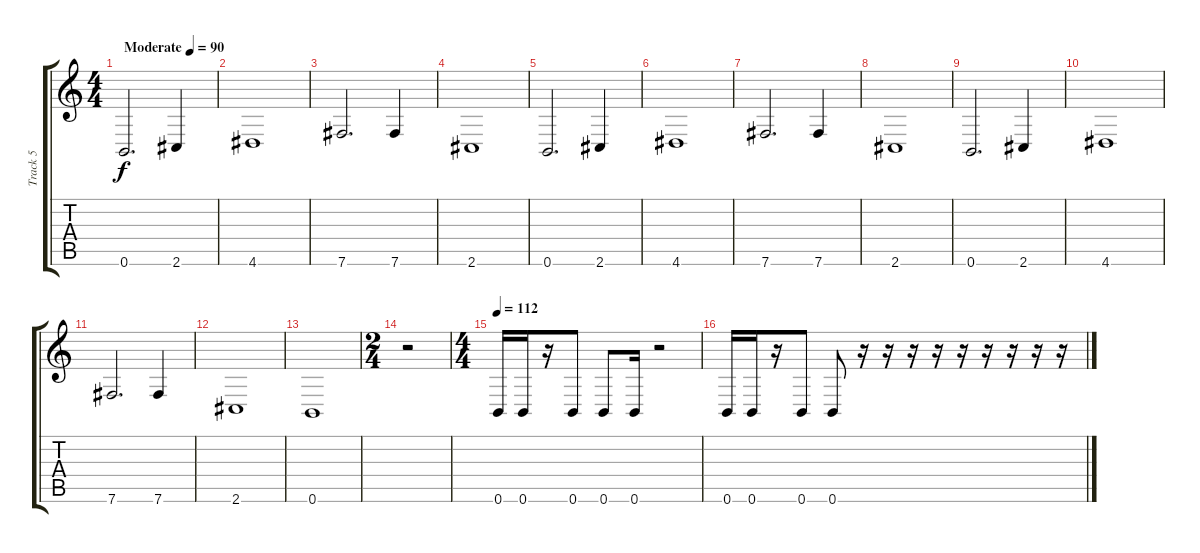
\track ("Track 5" "Track 5") {instrument electricbasspick}
\staff {score tabs}
\tuning (Db4 Ab3 E3 B2 Gb2 B1) {hide}
\ts (4 4)
\tempo (90 "Moderate")
\clef g2
\ks c
0.6.2{d dy f instrument electricbasspick} 2.6.4 |
4.6.1 |
7.6.2{d} 7.6.4 |
2.6.1 |
0.6.2{d} 2.6.4 |
4.6.1 |
7.6.2{d} 7.6.4 |
2.6.1 |
0.6.2{d} 2.6.4 |
4.6.1 |
7.6.2{d} 7.6.4 |
2.6.1 |
0.6.1 |
\ts (2 4)
r.2 |
\ts (4 4)
\tempo 112
0.6.16 0.6.16 r.16 0.6.8 0.6.8 0.6.16 r.2 |
0.6.16 0.6.16 r.16 0.6.8 0.6.8 r.16 r.16 r.16 r.16 r.16 r.16 r.16 r.16 r.16
